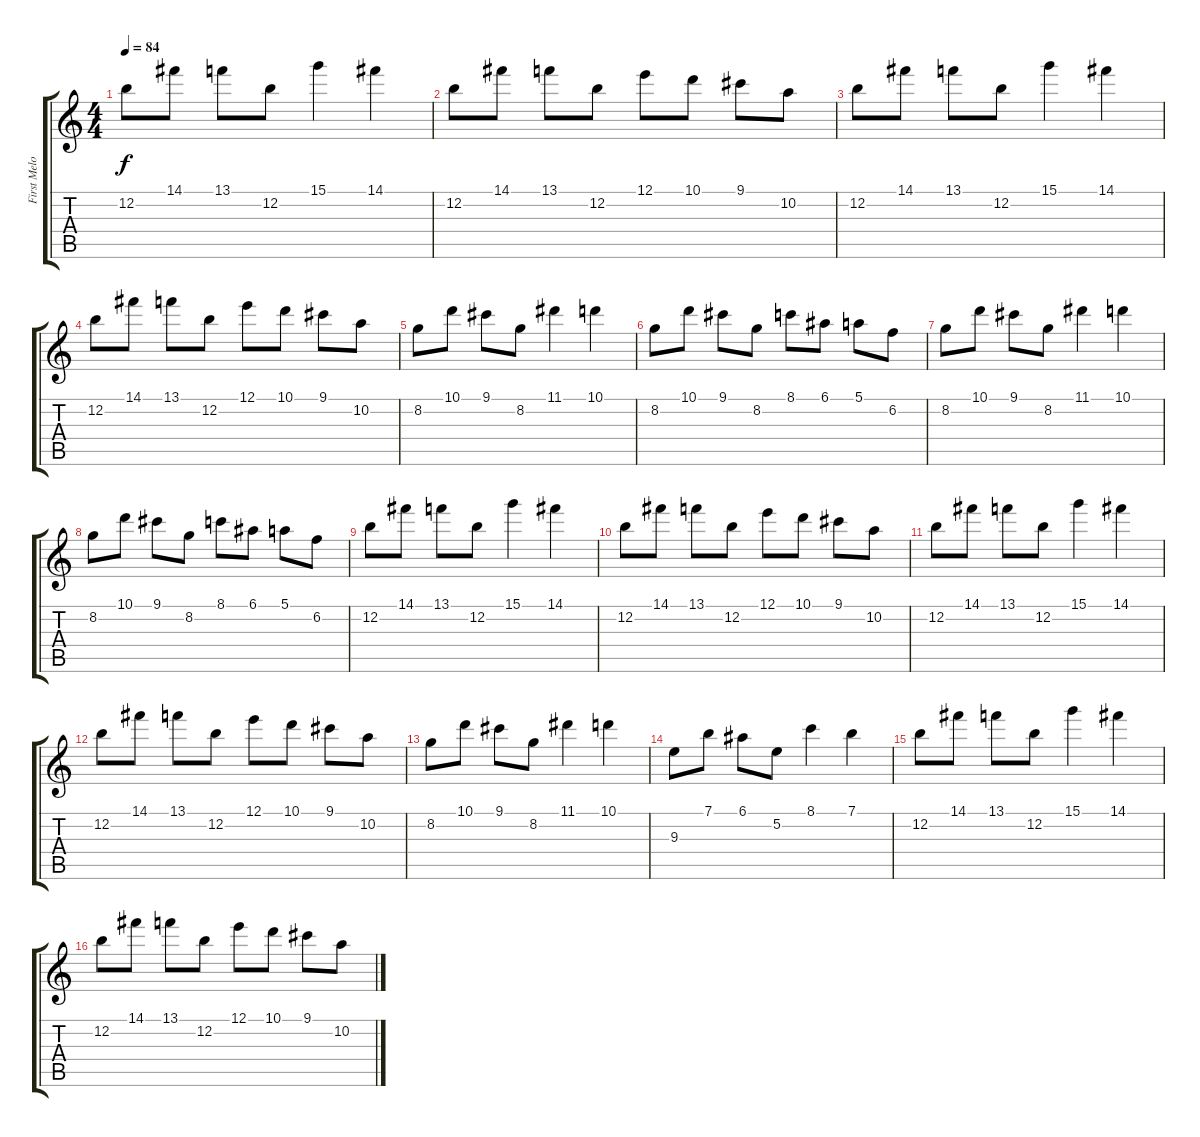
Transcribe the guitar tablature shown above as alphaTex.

\track ("First Melody" "First Melo") {instrument distortionguitar}
\staff {score tabs}
\tuning (E4 B3 G3 D3 A2 E2) {hide}
\ts (4 4)
\tempo 84
\clef g2
\ks c
12.2.8{dy f} 14.1.8 13.1.8 12.2.8 15.1.4 14.1.4 |
12.2.8 14.1.8 13.1.8 12.2.8 12.1.8 10.1.8 9.1.8 10.2.8 |
12.2.8 14.1.8 13.1.8 12.2.8 15.1.4 14.1.4 |
12.2.8 14.1.8 13.1.8 12.2.8 12.1.8 10.1.8 9.1.8 10.2.8 |
8.2.8 10.1.8 9.1.8 8.2.8 11.1.4 10.1.4 |
8.2.8 10.1.8 9.1.8 8.2.8 8.1.8 6.1.8 5.1.8 6.2.8 |
8.2.8 10.1.8 9.1.8 8.2.8 11.1.4 10.1.4 |
8.2.8 10.1.8 9.1.8 8.2.8 8.1.8 6.1.8 5.1.8 6.2.8 |
12.2.8 14.1.8 13.1.8 12.2.8 15.1.4 14.1.4 |
12.2.8 14.1.8 13.1.8 12.2.8 12.1.8 10.1.8 9.1.8 10.2.8 |
12.2.8 14.1.8 13.1.8 12.2.8 15.1.4 14.1.4 |
12.2.8 14.1.8 13.1.8 12.2.8 12.1.8 10.1.8 9.1.8 10.2.8 |
8.2.8 10.1.8 9.1.8 8.2.8 11.1.4 10.1.4 |
9.3.8 7.1.8 6.1.8 5.2.8 8.1.4 7.1.4 |
12.2.8 14.1.8 13.1.8 12.2.8 15.1.4 14.1.4 |
12.2.8 14.1.8 13.1.8 12.2.8 12.1.8 10.1.8 9.1.8 10.2.8
